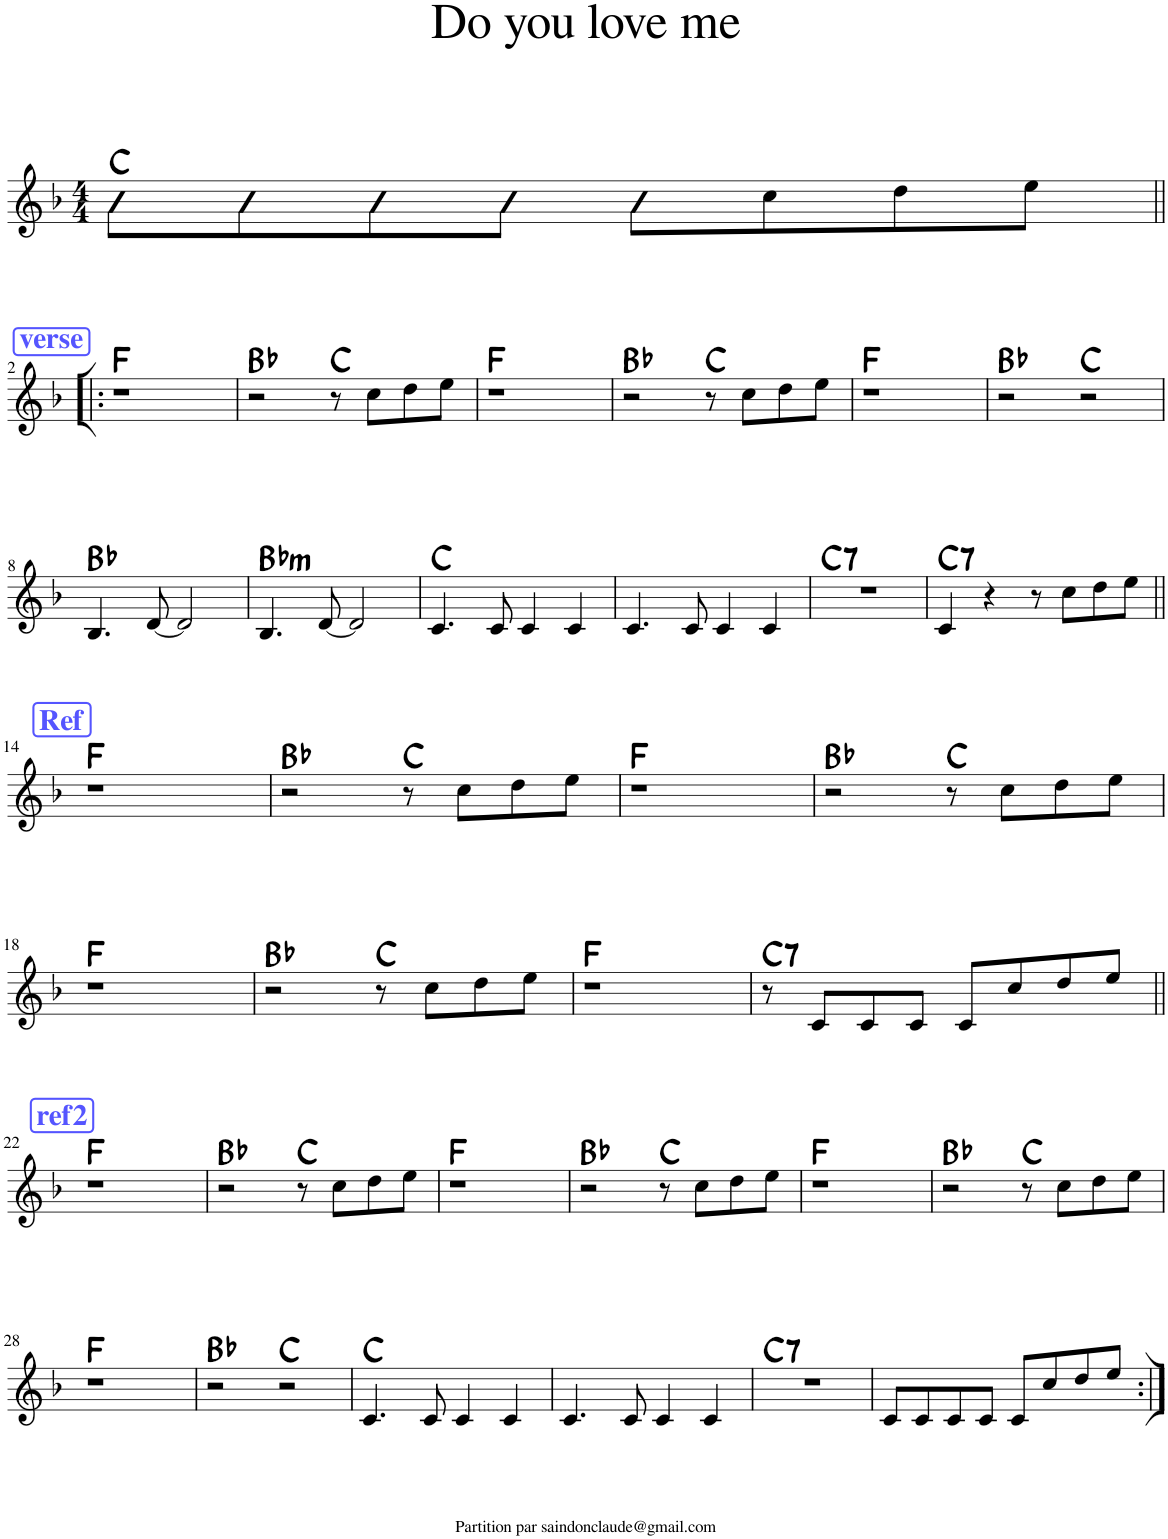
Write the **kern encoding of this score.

**kern	**harte
*part1	*part1
*staff1	*
*I"Guitare	*
*I'Guit.	*
*clefG2	*
*Trd7c12	*
*k[b-]	*
*M4/4	*
=1	=1
8c\L	C:maj
8c\	.
8c\	.
8c\J	.
8c\L	.
8cc\	.
8dd\	.
8ee\J	.
!!LO:LB:g=z
!!LO:REH:place=s1:a:B:rj:color=#5555FF:fs=14:t=verse
=2!|:	=2!|:
1r	F:maj
=3	=3
2r	Bb:maj
8r	C:maj
8cc\L	.
8dd\	.
8ee\J	.
=4	=4
1r	F:maj
=5	=5
2r	Bb:maj
8r	C:maj
8cc\L	.
8dd\	.
8ee\J	.
=6	=6
1r	F:maj
=7	=7
2r	Bb:maj
2r	C:maj
!!LO:LB:g=z
=8	=8
4.B-/	Bb:maj
[8d/	.
2d/]	.
=9	=9
!	!LO:H:kt=m
4.B-/	Bb:min
[8d/	.
2d/]	.
=10	=10
4.c/	C:maj
8c/	.
4c/	.
4c/	.
=11	=11
4.c/	.
8c/	.
4c/	.
4c/	.
=12	=12
!	!LO:H:kt=7
1r	C:7
=13	=13
!	!LO:H:kt=7
4c/	C:7
4r	.
8r	.
8cc\L	.
8dd\	.
8ee\J	.
!!LO:LB:g=z
!!LO:REH:place=s1:a:B:rj:color=#5555FF:fs=14:t=Ref
=14||	=14||
1r	F:maj
=15	=15
2r	Bb:maj
8r	C:maj
8cc\L	.
8dd\	.
8ee\J	.
=16	=16
1r	F:maj
=17	=17
2r	Bb:maj
8r	C:maj
8cc\L	.
8dd\	.
8ee\J	.
!!LO:LB:g=z
=18	=18
1r	F:maj
=19	=19
2r	Bb:maj
8r	C:maj
8cc\L	.
8dd\	.
8ee\J	.
=20	=20
1r	F:maj
=21	=21
!	!LO:H:kt=7
8r	C:7
8c/L	.
8c/	.
8c/J	.
8c/L	.
8cc/	.
8dd/	.
8ee/J	.
!!LO:LB:g=z
!!LO:REH:place=s1:a:B:rj:color=#5555FF:fs=14:t=ref2
=22||	=22||
1r	F:maj
=23	=23
2r	Bb:maj
8r	C:maj
8cc\L	.
8dd\	.
8ee\J	.
=24	=24
1r	F:maj
=25	=25
2r	Bb:maj
8r	C:maj
8cc\L	.
8dd\	.
8ee\J	.
=26	=26
1r	F:maj
=27	=27
2r	Bb:maj
8r	C:maj
8cc\L	.
8dd\	.
8ee\J	.
!!LO:LB:g=z
=28	=28
1r	F:maj
=29	=29
2r	Bb:maj
2r	C:maj
=30	=30
4.c/	C:maj
8c/	.
4c/	.
4c/	.
=31	=31
4.c/	.
8c/	.
4c/	.
4c/	.
=32	=32
!	!LO:H:kt=7
1r	C:7
=33	=33
8c/L	.
8c/	.
8c/	.
8c/J	.
8c/L	.
8cc/	.
8dd/	.
8ee/J	.
=:|!	=:|!
*-	*-
